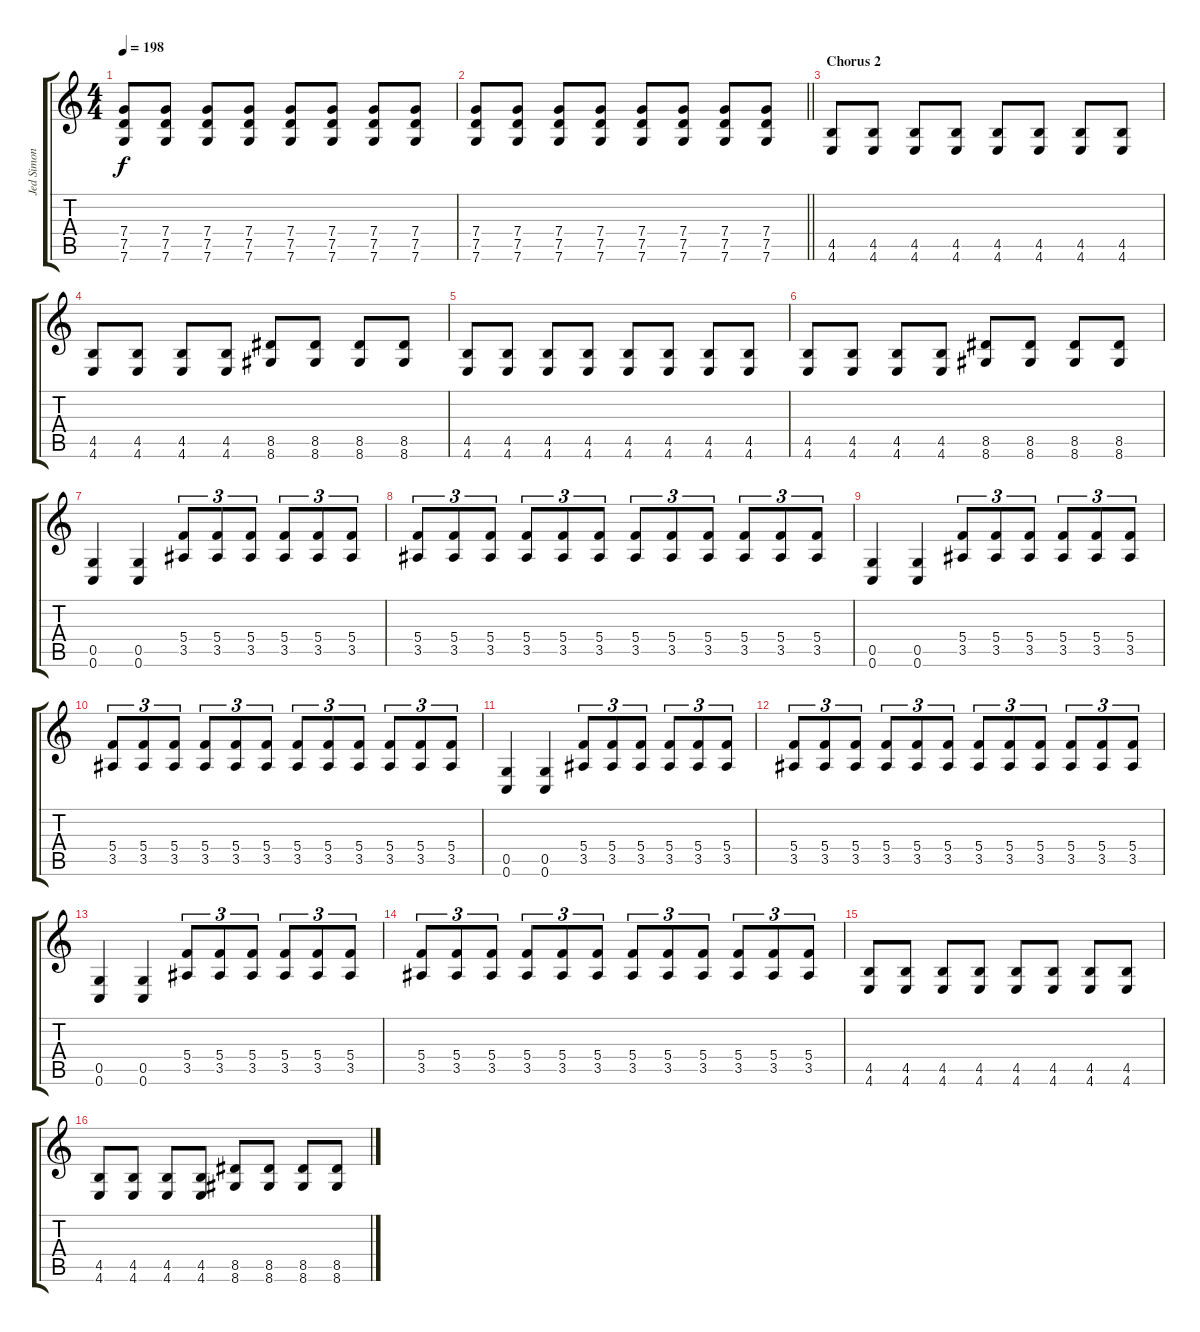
\track ("Jed Simon" "Jed Simon") {instrument distortionguitar}
\staff {score tabs}
\tuning (E4 C4 G3 C3 G2 C2) {hide}
\ts (4 4)
\tempo 198
\clef g2
\ks c
(7.4 7.5 7.6).8{dy f} (7.4 7.5 7.6).8 (7.4 7.5 7.6).8 (7.4 7.5 7.6).8 (7.4 7.5 7.6).8 (7.4 7.5 7.6).8 (7.4 7.5 7.6).8 (7.4 7.5 7.6).8 |
\barLineRight lightlight
(7.4 7.5 7.6).8 (7.4 7.5 7.6).8 (7.4 7.5 7.6).8 (7.4 7.5 7.6).8 (7.4 7.5 7.6).8 (7.4 7.5 7.6).8 (7.4 7.5 7.6).8 (7.4 7.5 7.6).8 |
\section ("" "Chorus 2")
(4.5 4.6).8 (4.5 4.6).8 (4.5 4.6).8 (4.5 4.6).8 (4.5 4.6).8 (4.5 4.6).8 (4.5 4.6).8 (4.5 4.6).8 |
(4.5 4.6).8 (4.5 4.6).8 (4.5 4.6).8 (4.5 4.6).8 (8.5 8.6).8 (8.5 8.6).8 (8.5 8.6).8 (8.5 8.6).8 |
(4.5 4.6).8 (4.5 4.6).8 (4.5 4.6).8 (4.5 4.6).8 (4.5 4.6).8 (4.5 4.6).8 (4.5 4.6).8 (4.5 4.6).8 |
(4.5 4.6).8 (4.5 4.6).8 (4.5 4.6).8 (4.5 4.6).8 (8.5 8.6).8 (8.5 8.6).8 (8.5 8.6).8 (8.5 8.6).8 |
(0.5 0.6).4 (0.5 0.6).4 (5.4 3.5).8{tu (3 2)} (5.4 3.5).8{tu (3 2)} (5.4 3.5).8{tu (3 2)} (5.4 3.5).8{tu (3 2)} (5.4 3.5).8{tu (3 2)} (5.4 3.5).8{tu (3 2)} |
(5.4 3.5).8{tu (3 2)} (5.4 3.5).8{tu (3 2)} (5.4 3.5).8{tu (3 2)} (5.4 3.5).8{tu (3 2)} (5.4 3.5).8{tu (3 2)} (5.4 3.5).8{tu (3 2)} (5.4 3.5).8{tu (3 2)} (5.4 3.5).8{tu (3 2)} (5.4 3.5).8{tu (3 2)} (5.4 3.5).8{tu (3 2)} (5.4 3.5).8{tu (3 2)} (5.4 3.5).8{tu (3 2)} |
(0.5 0.6).4 (0.5 0.6).4 (5.4 3.5).8{tu (3 2)} (5.4 3.5).8{tu (3 2)} (5.4 3.5).8{tu (3 2)} (5.4 3.5).8{tu (3 2)} (5.4 3.5).8{tu (3 2)} (5.4 3.5).8{tu (3 2)} |
(5.4 3.5).8{tu (3 2)} (5.4 3.5).8{tu (3 2)} (5.4 3.5).8{tu (3 2)} (5.4 3.5).8{tu (3 2)} (5.4 3.5).8{tu (3 2)} (5.4 3.5).8{tu (3 2)} (5.4 3.5).8{tu (3 2)} (5.4 3.5).8{tu (3 2)} (5.4 3.5).8{tu (3 2)} (5.4 3.5).8{tu (3 2)} (5.4 3.5).8{tu (3 2)} (5.4 3.5).8{tu (3 2)} |
(0.5 0.6).4 (0.5 0.6).4 (5.4 3.5).8{tu (3 2)} (5.4 3.5).8{tu (3 2)} (5.4 3.5).8{tu (3 2)} (5.4 3.5).8{tu (3 2)} (5.4 3.5).8{tu (3 2)} (5.4 3.5).8{tu (3 2)} |
(5.4 3.5).8{tu (3 2)} (5.4 3.5).8{tu (3 2)} (5.4 3.5).8{tu (3 2)} (5.4 3.5).8{tu (3 2)} (5.4 3.5).8{tu (3 2)} (5.4 3.5).8{tu (3 2)} (5.4 3.5).8{tu (3 2)} (5.4 3.5).8{tu (3 2)} (5.4 3.5).8{tu (3 2)} (5.4 3.5).8{tu (3 2)} (5.4 3.5).8{tu (3 2)} (5.4 3.5).8{tu (3 2)} |
(0.5 0.6).4 (0.5 0.6).4 (5.4 3.5).8{tu (3 2)} (5.4 3.5).8{tu (3 2)} (5.4 3.5).8{tu (3 2)} (5.4 3.5).8{tu (3 2)} (5.4 3.5).8{tu (3 2)} (5.4 3.5).8{tu (3 2)} |
(5.4 3.5).8{tu (3 2)} (5.4 3.5).8{tu (3 2)} (5.4 3.5).8{tu (3 2)} (5.4 3.5).8{tu (3 2)} (5.4 3.5).8{tu (3 2)} (5.4 3.5).8{tu (3 2)} (5.4 3.5).8{tu (3 2)} (5.4 3.5).8{tu (3 2)} (5.4 3.5).8{tu (3 2)} (5.4 3.5).8{tu (3 2)} (5.4 3.5).8{tu (3 2)} (5.4 3.5).8{tu (3 2)} |
(4.5 4.6).8 (4.5 4.6).8 (4.5 4.6).8 (4.5 4.6).8 (4.5 4.6).8 (4.5 4.6).8 (4.5 4.6).8 (4.5 4.6).8 |
(4.5 4.6).8 (4.5 4.6).8 (4.5 4.6).8 (4.5 4.6).8 (8.5 8.6).8 (8.5 8.6).8 (8.5 8.6).8 (8.5 8.6).8
